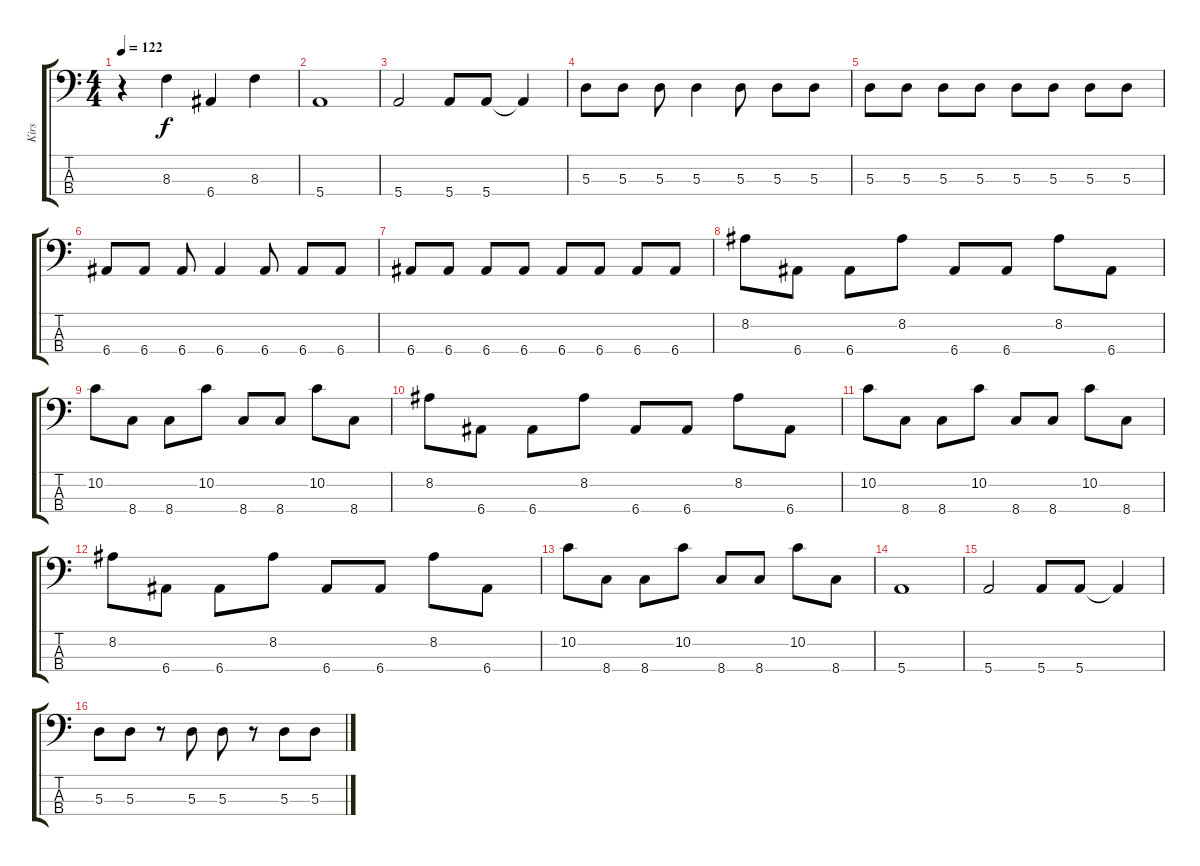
\track ("Kirs" "Kirs") {instrument electricbassfinger}
\staff {score tabs}
\tuning (G2 D2 A1 E1) {hide}
\ts (4 4)
\tempo 122
\clef f4
\ks c
r.4{dy f} 8.3.4 6.4.4 8.3.4 |
5.4.1 |
5.4.2 5.4.8 5.4.8 5.4{t}.4 |
5.3.8 5.3.8 5.3.8 5.3.4 5.3.8 5.3.8 5.3.8 |
5.3.8 5.3.8 5.3.8 5.3.8 5.3.8 5.3.8 5.3.8 5.3.8 |
6.4.8 6.4.8 6.4.8 6.4.4 6.4.8 6.4.8 6.4.8 |
6.4.8 6.4.8 6.4.8 6.4.8 6.4.8 6.4.8 6.4.8 6.4.8 |
8.2.8 6.4.8 6.4.8 8.2.8 6.4.8 6.4.8 8.2.8 6.4.8 |
10.2.8 8.4.8 8.4.8 10.2.8 8.4.8 8.4.8 10.2.8 8.4.8 |
8.2.8 6.4.8 6.4.8 8.2.8 6.4.8 6.4.8 8.2.8 6.4.8 |
10.2.8 8.4.8 8.4.8 10.2.8 8.4.8 8.4.8 10.2.8 8.4.8 |
8.2.8 6.4.8 6.4.8 8.2.8 6.4.8 6.4.8 8.2.8 6.4.8 |
10.2.8 8.4.8 8.4.8 10.2.8 8.4.8 8.4.8 10.2.8 8.4.8 |
5.4.1 |
5.4.2 5.4.8 5.4.8 5.4{t}.4 |
5.3.8 5.3.8 r.8 5.3.8 5.3.8 r.8 5.3.8 5.3.8
